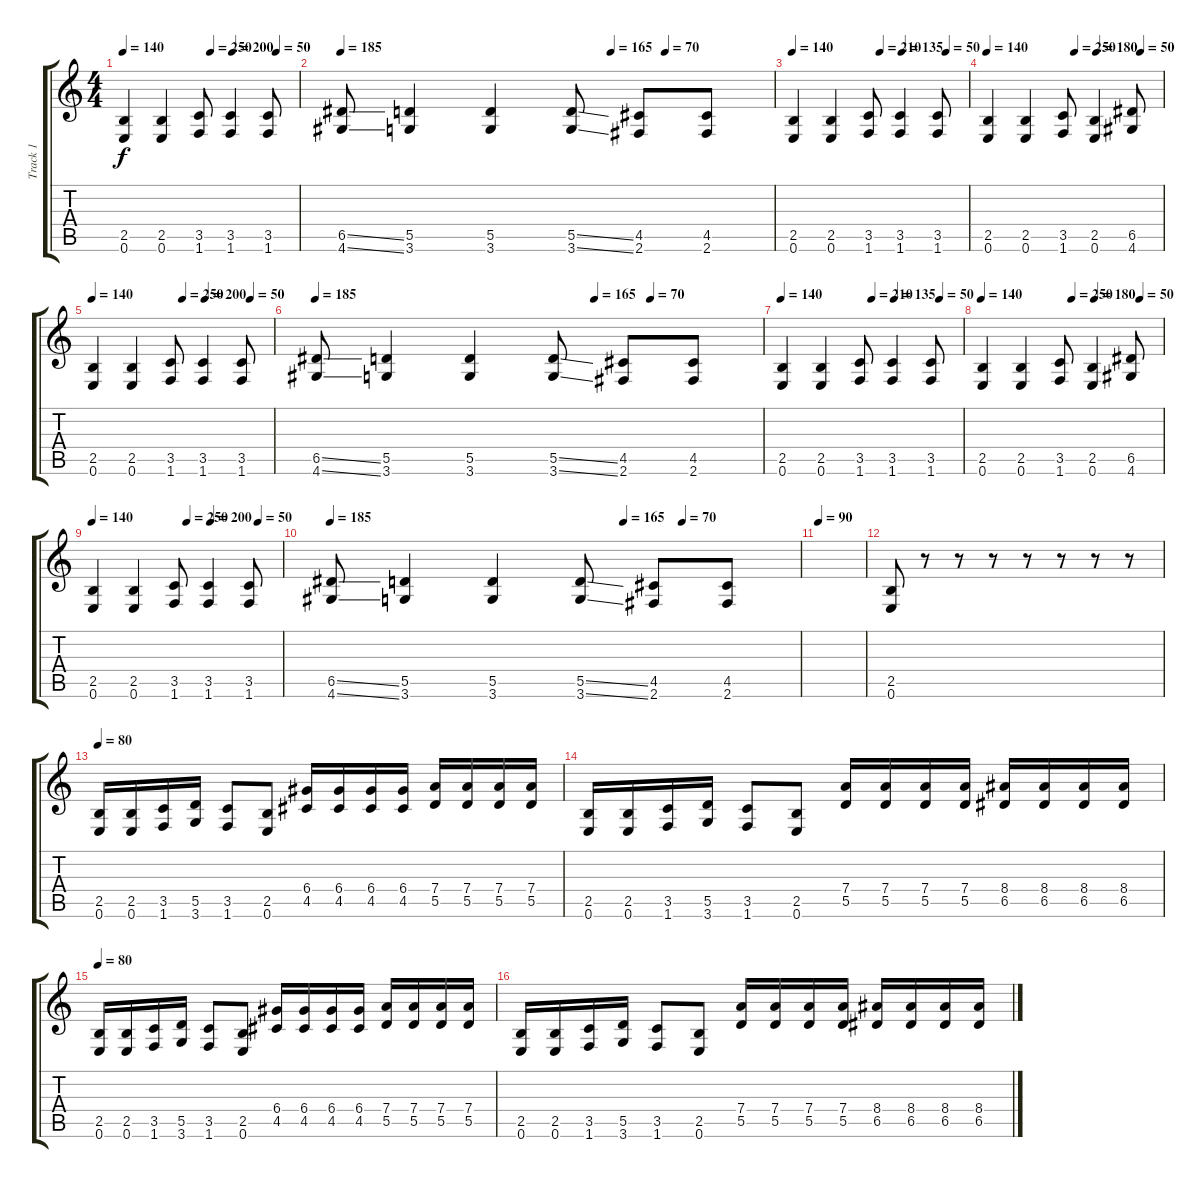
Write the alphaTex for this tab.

\track ("Track 1" "Track 1") {instrument distortionguitar}
\staff {score tabs}
\tuning (E4 B3 G3 D3 A2 E2) {hide}
\ts (4 4)
\tempo 140
\tempo (250 0.5)
\tempo (200 0.625)
\tempo (50 0.875)
\clef g2
\ks c
(2.5 0.6).4{dy f} (2.5 0.6).4 (3.5 1.6).8 (3.5 1.6).4 (3.5 1.6).8 |
\tempo 185
\tempo (165 0.625)
\tempo (70 0.75)
(6.5{ss} 4.6{ss}).8 (5.5 3.6).4 (5.5 3.6).4 (5.5{ss} 3.6{ss}).8 (4.5 2.6).8 (4.5 2.6).8 |
\tempo 140
\tempo (210 0.5)
\tempo (400 0.625)
\tempo (50 0.875)
\tempo (135 0.625)
(2.5 0.6).4 (2.5 0.6).4 (3.5 1.6).8 (3.5 1.6).4 (3.5 1.6).8 |
\tempo 140
\tempo (250 0.5)
\tempo (180 0.625)
\tempo (50 0.875)
(2.5 0.6).4 (2.5 0.6).4 (3.5 1.6).8 (2.5 0.6).4 (6.5 4.6).8 |
\tempo 140
\tempo (250 0.5)
\tempo (200 0.625)
\tempo (50 0.875)
(2.5 0.6).4 (2.5 0.6).4 (3.5 1.6).8 (3.5 1.6).4 (3.5 1.6).8 |
\tempo 185
\tempo (165 0.625)
\tempo (70 0.75)
(6.5{ss} 4.6{ss}).8 (5.5 3.6).4 (5.5 3.6).4 (5.5{ss} 3.6{ss}).8 (4.5 2.6).8 (4.5 2.6).8 |
\tempo 140
\tempo (210 0.5)
\tempo (400 0.625)
\tempo (50 0.875)
\tempo (135 0.625)
(2.5 0.6).4 (2.5 0.6).4 (3.5 1.6).8 (3.5 1.6).4 (3.5 1.6).8 |
\tempo 140
\tempo (250 0.5)
\tempo (180 0.625)
\tempo (50 0.875)
(2.5 0.6).4 (2.5 0.6).4 (3.5 1.6).8 (2.5 0.6).4 (6.5 4.6).8 |
\tempo 140
\tempo (250 0.5)
\tempo (200 0.625)
\tempo (50 0.875)
(2.5 0.6).4 (2.5 0.6).4 (3.5 1.6).8 (3.5 1.6).4 (3.5 1.6).8 |
\tempo 185
\tempo (165 0.625)
\tempo (70 0.75)
(6.5{ss} 4.6{ss}).8 (5.5 3.6).4 (5.5 3.6).4 (5.5{ss} 3.6{ss}).8 (4.5 2.6).8 (4.5 2.6).8 |
\tempo 90
|
(2.5 0.6).8 r.8 r.8 r.8 r.8 r.8 r.8 r.8 |
\tempo 80
(2.5 0.6).16 (2.5 0.6).16 (3.5 1.6).16 (5.5 3.6).16 (3.5 1.6).8 (2.5 0.6).8 (6.4 4.5).16 (6.4 4.5).16 (6.4 4.5).16 (6.4 4.5).16 (7.4 5.5).16 (7.4 5.5).16 (7.4 5.5).16 (7.4 5.5).16 |
(2.5 0.6).16 (2.5 0.6).16 (3.5 1.6).16 (5.5 3.6).16 (3.5 1.6).8 (2.5 0.6).8 (7.4 5.5).16 (7.4 5.5).16 (7.4 5.5).16 (7.4 5.5).16 (8.4 6.5).16 (8.4 6.5).16 (8.4 6.5).16 (8.4 6.5).16 |
\tempo 80
(2.5 0.6).16 (2.5 0.6).16 (3.5 1.6).16 (5.5 3.6).16 (3.5 1.6).8 (2.5 0.6).8 (6.4 4.5).16 (6.4 4.5).16 (6.4 4.5).16 (6.4 4.5).16 (7.4 5.5).16 (7.4 5.5).16 (7.4 5.5).16 (7.4 5.5).16 |
(2.5 0.6).16 (2.5 0.6).16 (3.5 1.6).16 (5.5 3.6).16 (3.5 1.6).8 (2.5 0.6).8 (7.4 5.5).16 (7.4 5.5).16 (7.4 5.5).16 (7.4 5.5).16 (8.4 6.5).16 (8.4 6.5).16 (8.4 6.5).16 (8.4 6.5).16
